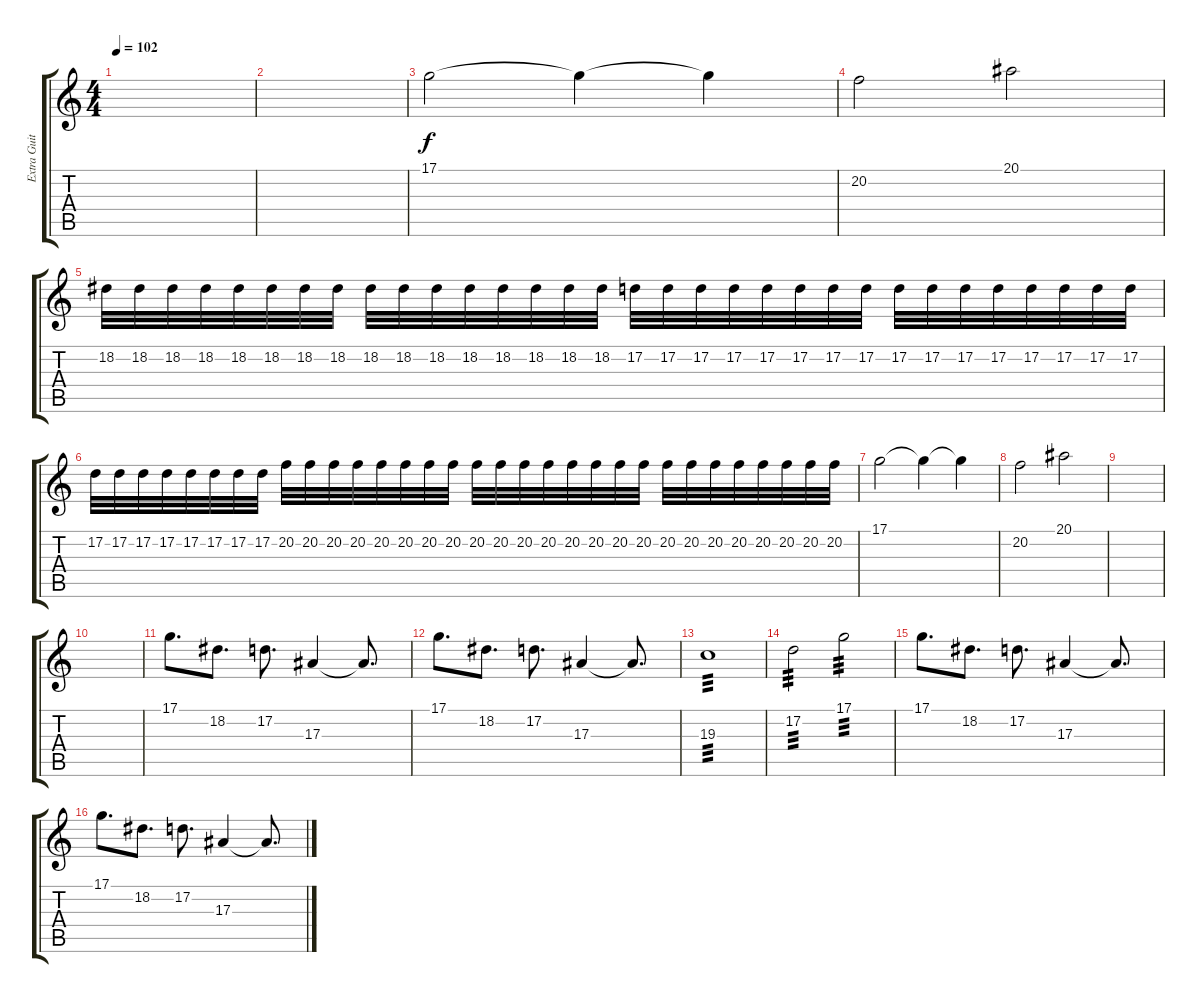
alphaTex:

\track ("Extra Guitar" "Extra Guit") {instrument electricpiano1}
\staff {score tabs}
\tuning (D4 A3 F3 C3 G2 C2) {hide}
\ts (4 4)
\tempo 102
\clef g2
\ks c
|
|
17.1.2 17.1{t}.4 17.1{t}.4 |
20.2.2 20.1.2 |
18.2.32 18.2.32 18.2.32 18.2.32 18.2.32 18.2.32 18.2.32 18.2.32 18.2.32 18.2.32 18.2.32 18.2.32 18.2.32 18.2.32 18.2.32 18.2.32 17.2.32 17.2.32 17.2.32 17.2.32 17.2.32 17.2.32 17.2.32 17.2.32 17.2.32 17.2.32 17.2.32 17.2.32 17.2.32 17.2.32 17.2.32 17.2.32 |
17.2.32 17.2.32 17.2.32 17.2.32 17.2.32 17.2.32 17.2.32 17.2.32 20.2.32 20.2.32 20.2.32 20.2.32 20.2.32 20.2.32 20.2.32 20.2.32 20.2.32 20.2.32 20.2.32 20.2.32 20.2.32 20.2.32 20.2.32 20.2.32 20.2.32 20.2.32 20.2.32 20.2.32 20.2.32 20.2.32 20.2.32 20.2.32 |
17.1.2 17.1{t}.4 17.1{t}.4 |
20.2.2 20.1.2 |
|
|
17.1.8{d instrument overdrivenguitar} 18.2.8{d} 17.2.8{d} 17.3.4 17.3{t}.8{d} |
17.1.8{d} 18.2.8{d} 17.2.8{d} 17.3.4 17.3{t}.8{d} |
19.3.1{tp 3} |
17.2.2{tp 3} 17.1.2{tp 3} |
17.1.8{d instrument overdrivenguitar} 18.2.8{d} 17.2.8{d} 17.3.4 17.3{t}.8{d} |
17.1.8{d} 18.2.8{d} 17.2.8{d} 17.3.4 17.3{t}.8{d}
